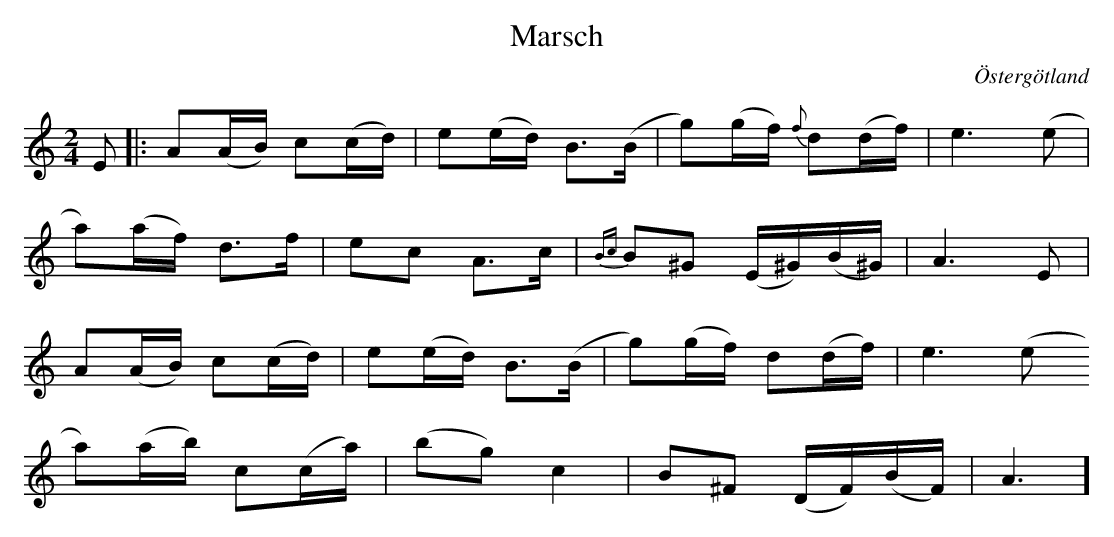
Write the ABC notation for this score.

X:1
T:Marsch
O:Östergötland
M: 2/4
L: 1/16
K: Am
E2 |: A2(AB) c2(cd) | e2(ed) B3(B | g2)(gf){f} d2(df) | e6 (e2 |
a2)(af) d3f | e2c2 A3c |{Bc} B2^G2 (E^G)(B^G)| A6 E2 |
A2(AB) c2(cd) | e2(ed) B3(B | g2)(gf) d2(df) | e6 (e2
a2)(ab) c2(ca) | (b2g2) c4 | B2^F2 (DF)(BF)| A6]
